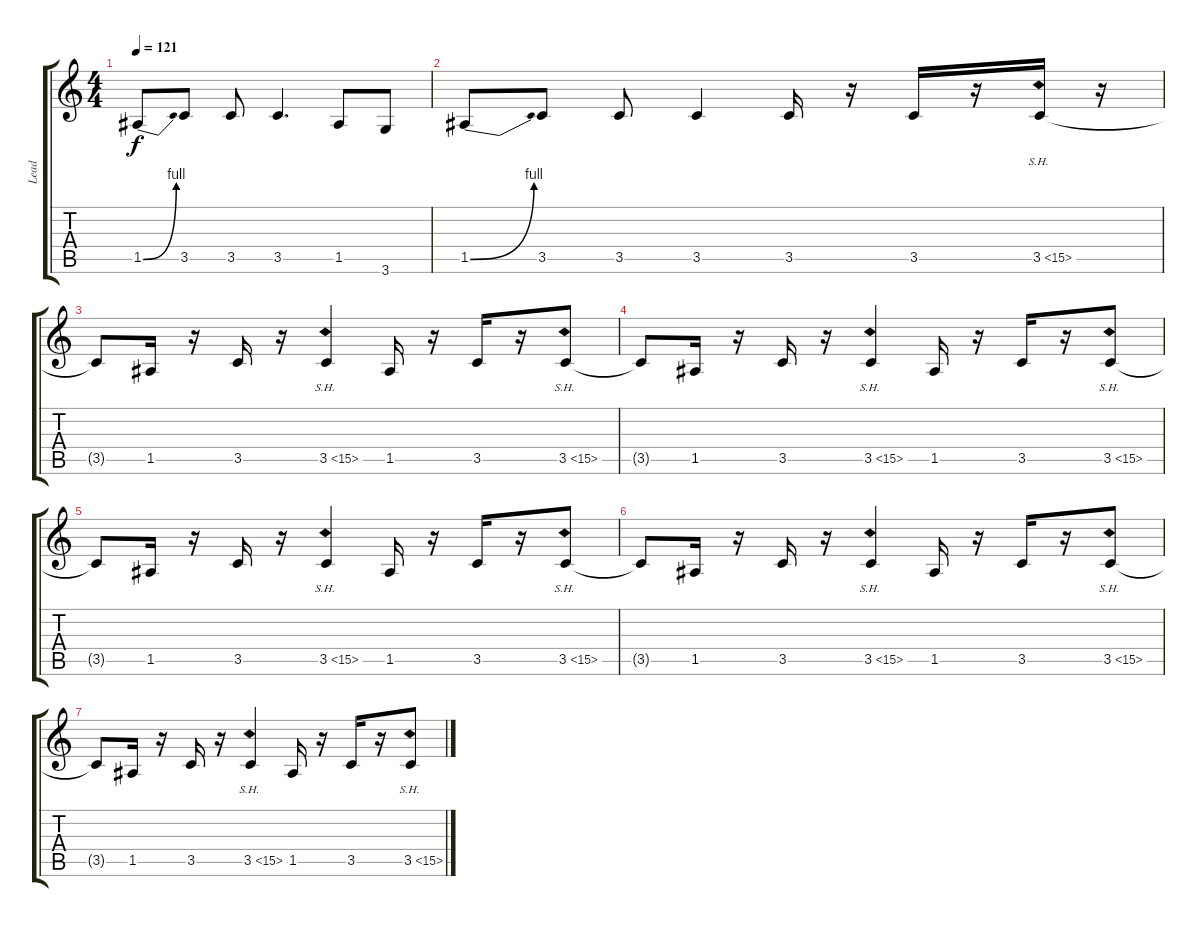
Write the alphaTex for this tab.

\track ("Lead" "Lead") {instrument overdrivenguitar}
\staff {score tabs}
\tuning (E4 B3 G3 D3 A2 E2) {hide}
\ts (4 4)
\tempo 121
\clef g2
\ks c
1.5{be (bend 0 0 60 4)}.8{dy f} 3.5.8 3.5.8 3.5.4{d} 1.5.8 3.6.8 |
1.5{be (bend 0 0 60 4)}.8 3.5.8 3.5.8 3.5.4 3.5.16 r.16 3.5.16 r.16 3.5{sh 12}.16 r.16 |
3.5{t}.8 1.5.16 r.16 3.5.16 r.16 3.5{sh 12}.4 1.5.16 r.16 3.5.16 r.16 3.5{sh 12}.8 |
3.5{t}.8 1.5.16 r.16 3.5.16 r.16 3.5{sh 12}.4 1.5.16 r.16 3.5.16 r.16 3.5{sh 12}.8 |
3.5{t}.8 1.5.16 r.16 3.5.16 r.16 3.5{sh 12}.4 1.5.16 r.16 3.5.16 r.16 3.5{sh 12}.8 |
3.5{t}.8 1.5.16 r.16 3.5.16 r.16 3.5{sh 12}.4 1.5.16 r.16 3.5.16 r.16 3.5{sh 12}.8 |
3.5{t}.8 1.5.16 r.16 3.5.16 r.16 3.5{sh 12}.4 1.5.16 r.16 3.5.16 r.16 3.5{sh 12}.8
